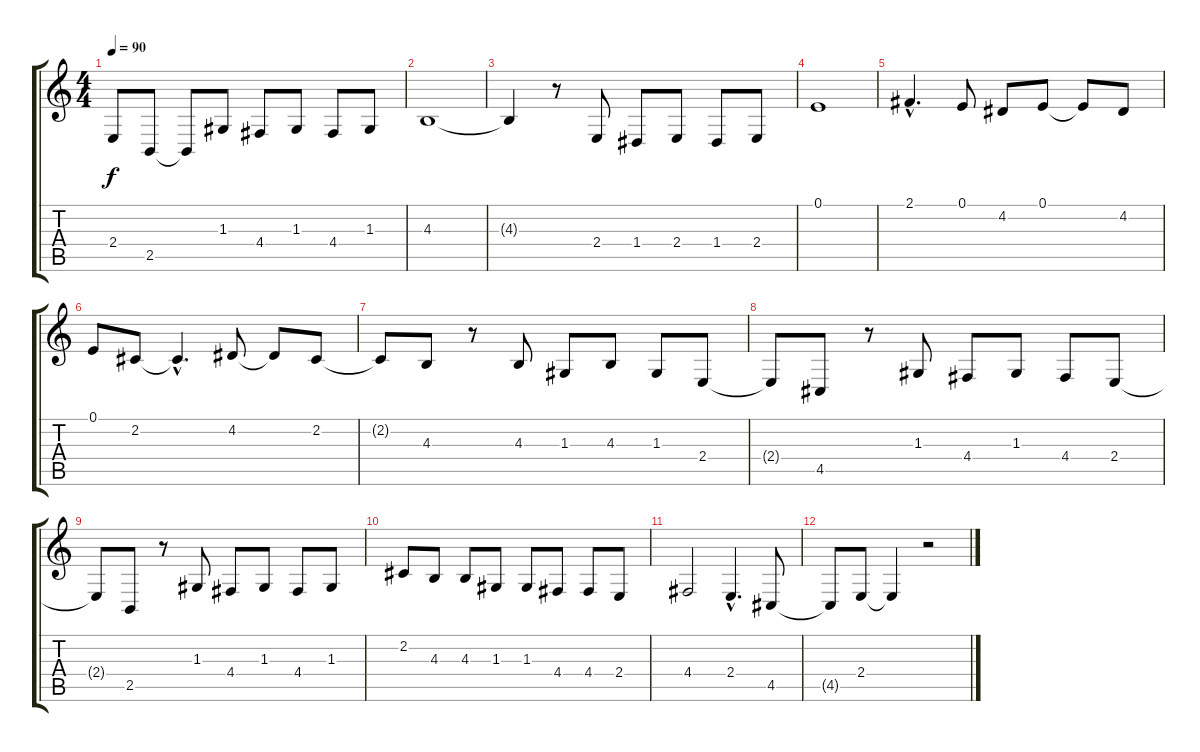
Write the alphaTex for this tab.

\track "" {instrument sopranosax}
\staff {score tabs}
\tuning (E4 B3 G3 D3 A2 E2) {hide}
\ts (4 4)
\tempo 90
\clef g2
\ks c
2.4{t}.8{dy f} 2.5.8{txt ""} 2.5{t}.8 1.3.8{txt ""} 4.4.8{txt ""} 1.3.8{txt ""} 4.4.8{txt ""} 1.3.8{txt ""} |
4.3.1{txt ""} |
4.3{t}.4 r.8 2.4.8{txt ""} 1.4.8{txt ""} 2.4.8{txt ""} 1.4.8{txt ""} 2.4.8{txt ""} |
0.1.1{txt ""} |
2.1{hac}.4{d txt ""} 0.1.8{txt ""} 4.2.8{txt ""} 0.1.8{txt ""} 0.1{t}.8 4.2.8{txt ""} |
0.1.8{txt ""} 2.2.8{txt ""} 2.2{hac t}.4{d} 4.2.8{txt ""} 4.2{t}.8 2.2.8{txt ""} |
2.2{t}.8 4.3.8{txt ""} r.8 4.3.8{txt ""} 1.3.8{txt ""} 4.3.8{txt ""} 1.3.8{txt ""} 2.4.8{txt ""} |
2.4{t}.8 4.5.8{txt ""} r.8 1.3.8{txt ""} 4.4.8{txt ""} 1.3.8{txt ""} 4.4.8{txt ""} 2.4.8{txt ""} |
2.4{t}.8 2.5.8{txt ""} r.8 1.3.8{txt ""} 4.4.8{txt ""} 1.3.8{txt ""} 4.4.8{txt ""} 1.3.8{txt ""} |
2.2.8{txt ""} 4.3.8{txt ""} 4.3.8{txt ""} 1.3.8{txt ""} 1.3.8{txt ""} 4.4.8{txt ""} 4.4.8{txt ""} 2.4.8{txt ""} |
4.4.2{txt ""} 2.4{hac}.4{d txt ""} 4.5.8{txt ""} |
4.5{t}.8 2.4.8{txt ""} 2.4{t}.4 r.2
